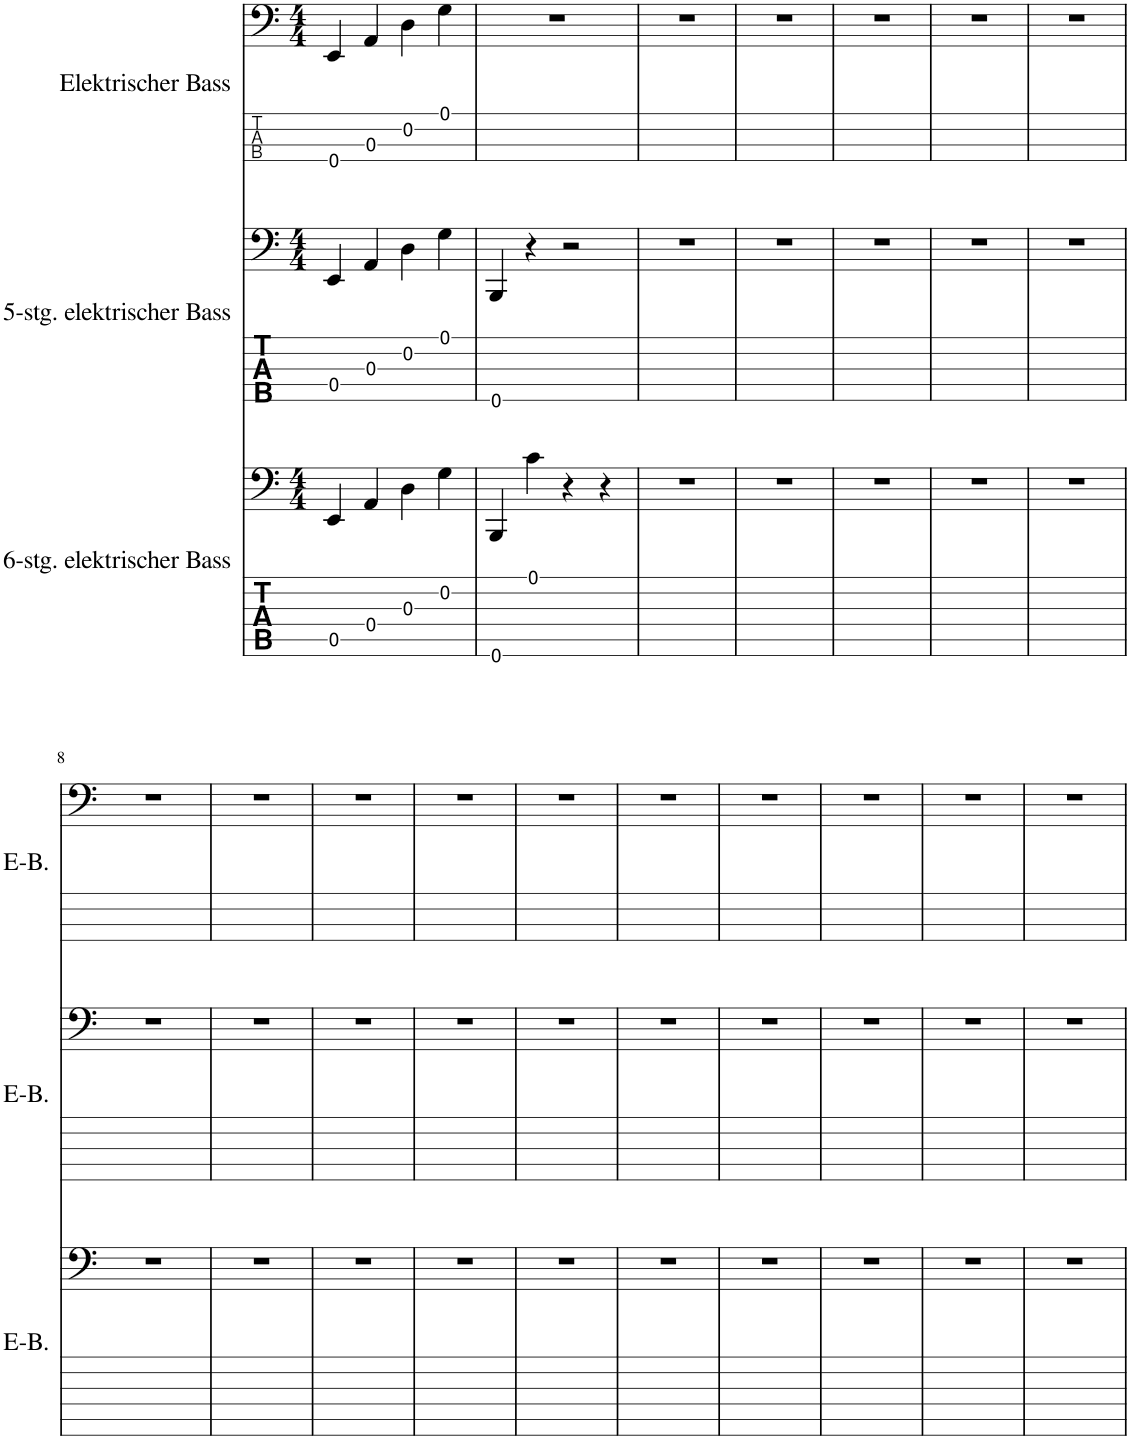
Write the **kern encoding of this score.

**kern	**kern	**kern	**kern	**kern	**kern
*part3	*part3	*part2	*part2	*part1	*part1
*staff6	*staff5	*staff4	*staff3	*staff2	*staff1
*I"6-stg. elektrischer Bass	*	*I"5-stg. elektrischer Bass	*	*I"Elektrischer Bass	*
*I'E-B.	*	*I'E-B.	*	*I'E-B.	*
*stria6	*	*stria5	*	*stria4	*
*	*clefF4	*	*clefF4	*	*clefF4
*Trd7c12	*Trd7c12	*Trd7c12	*Trd7c12	*Trd7c12	*Trd7c12
*k[]	*k[]	*k[]	*k[]	*k[]	*k[]
*M4/4	*M4/4	*M4/4	*M4/4	*M4/4	*M4/4
=1	=1	=1	=1	=1	=1
4EE	4EE/	4EE	4EE/	4EE	4EE/
4AA	4AA/	4AA	4AA/	4AA	4AA/
4D	4D\	4D	4D\	4D	4D\
4G	4G\	4G	4G\	4G	4G\
=2	=2	=2	=2	=2	=2
4BBB	4BBB/	4BBB	4BBB/	1r	1r
4c	4c\	4r	4r	.	.
4r	4r	2r	2r	.	.
4r	4r	.	.	.	.
=3	=3	=3	=3	=3	=3
1r	1r	1r	1r	1r	1r
=4	=4	=4	=4	=4	=4
1r	1r	1r	1r	1r	1r
=5	=5	=5	=5	=5	=5
1r	1r	1r	1r	1r	1r
=6	=6	=6	=6	=6	=6
1r	1r	1r	1r	1r	1r
=7	=7	=7	=7	=7	=7
1r	1r	1r	1r	1r	1r
!!LO:LB:g=z
=8	=8	=8	=8	=8	=8
1r	1r	1r	1r	1r	1r
=9	=9	=9	=9	=9	=9
1r	1r	1r	1r	1r	1r
=10	=10	=10	=10	=10	=10
1r	1r	1r	1r	1r	1r
=11	=11	=11	=11	=11	=11
1r	1r	1r	1r	1r	1r
=12	=12	=12	=12	=12	=12
1r	1r	1r	1r	1r	1r
=13	=13	=13	=13	=13	=13
1r	1r	1r	1r	1r	1r
=14	=14	=14	=14	=14	=14
1r	1r	1r	1r	1r	1r
=15	=15	=15	=15	=15	=15
1r	1r	1r	1r	1r	1r
=16	=16	=16	=16	=16	=16
1r	1r	1r	1r	1r	1r
=17	=17	=17	=17	=17	=17
1r	1r	1r	1r	1r	1r
=	=	=	=	=	=
*-	*-	*-	*-	*-	*-
